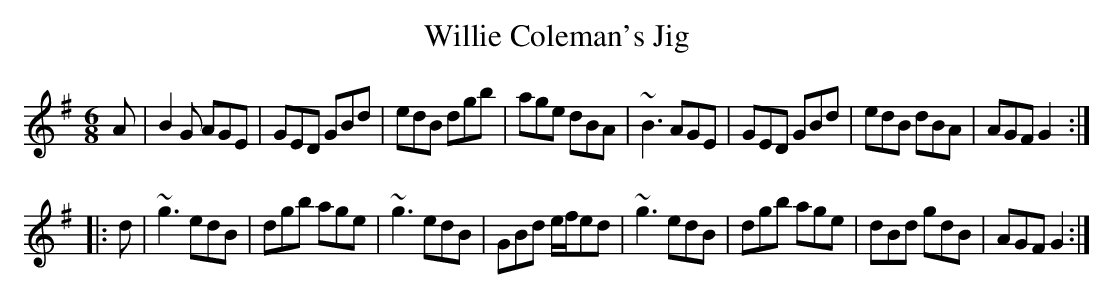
X:1
T: Willie Coleman's Jig
M: 6/8
L: 1/8
K: G
A |\
B2G AGE | GED GBd | edB dgb | age dBA |\
~B3 AGE | GED GBd | edB dBA | AGF G2 :|
|: d |\
~g3 edB | dgb age | ~g3 edB | GBd e/f/ed |\
~g3 edB | dgb age | dBd gdB | AGF G2 :|
